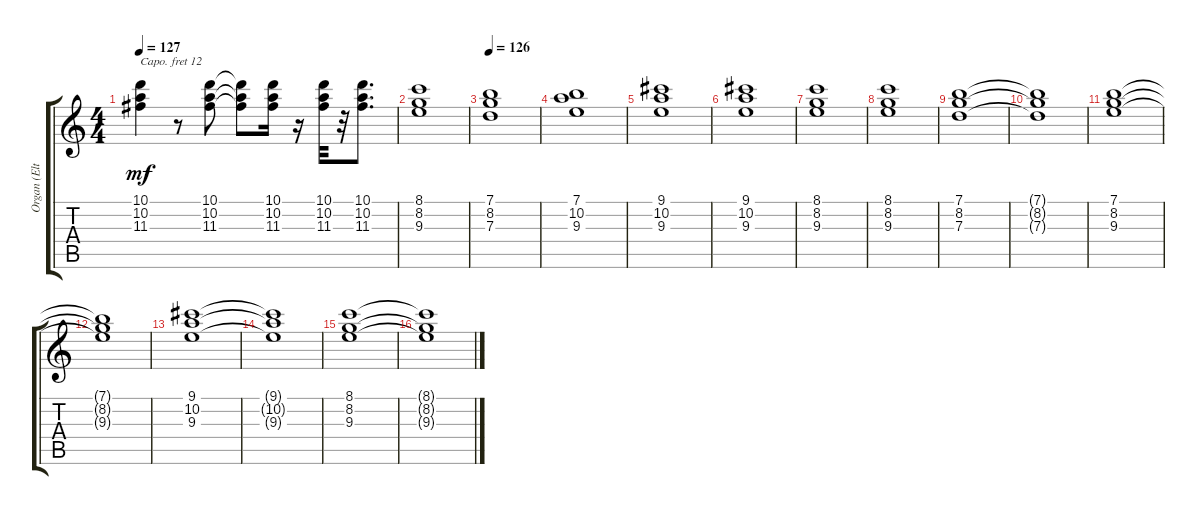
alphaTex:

\track ("Organ (Elton John)" "Organ (Elt") {instrument rockorgan}
\staff {score tabs}
\capo 12
\tuning (E4 B3 G3 D3 A2 E2) {hide}
\ts (4 4)
\tempo 127
\clef g2
\ks c
(10.1 10.2 11.3).4{dy mf} r.8 (10.1 10.2 11.3).8 (10.1{t} 10.2{t} 11.3{t}).8 (10.1 10.2 11.3).16 r.16 (10.1 10.2 11.3).32 r.32 (10.1 10.2 11.3).8{d} |
(8.1 8.2 9.3).1 |
\tempo 126
(7.1 8.2 7.3).1 |
(7.1 10.2 9.3).1 |
(9.1 10.2 9.3).1 |
(9.1 10.2 9.3).1 |
(8.1 8.2 9.3).1 |
(8.1 8.2 9.3).1 |
(7.1 8.2 7.3).1 |
(7.1{t} 8.2{t} 7.3{t}).1 |
(7.1 8.2 9.3).1 |
(7.1{t} 8.2{t} 9.3{t}).1 |
(9.1 10.2 9.3).1 |
(9.1{t} 10.2{t} 9.3{t}).1 |
(8.1 8.2 9.3).1 |
(8.1{t} 8.2{t} 9.3{t}).1
